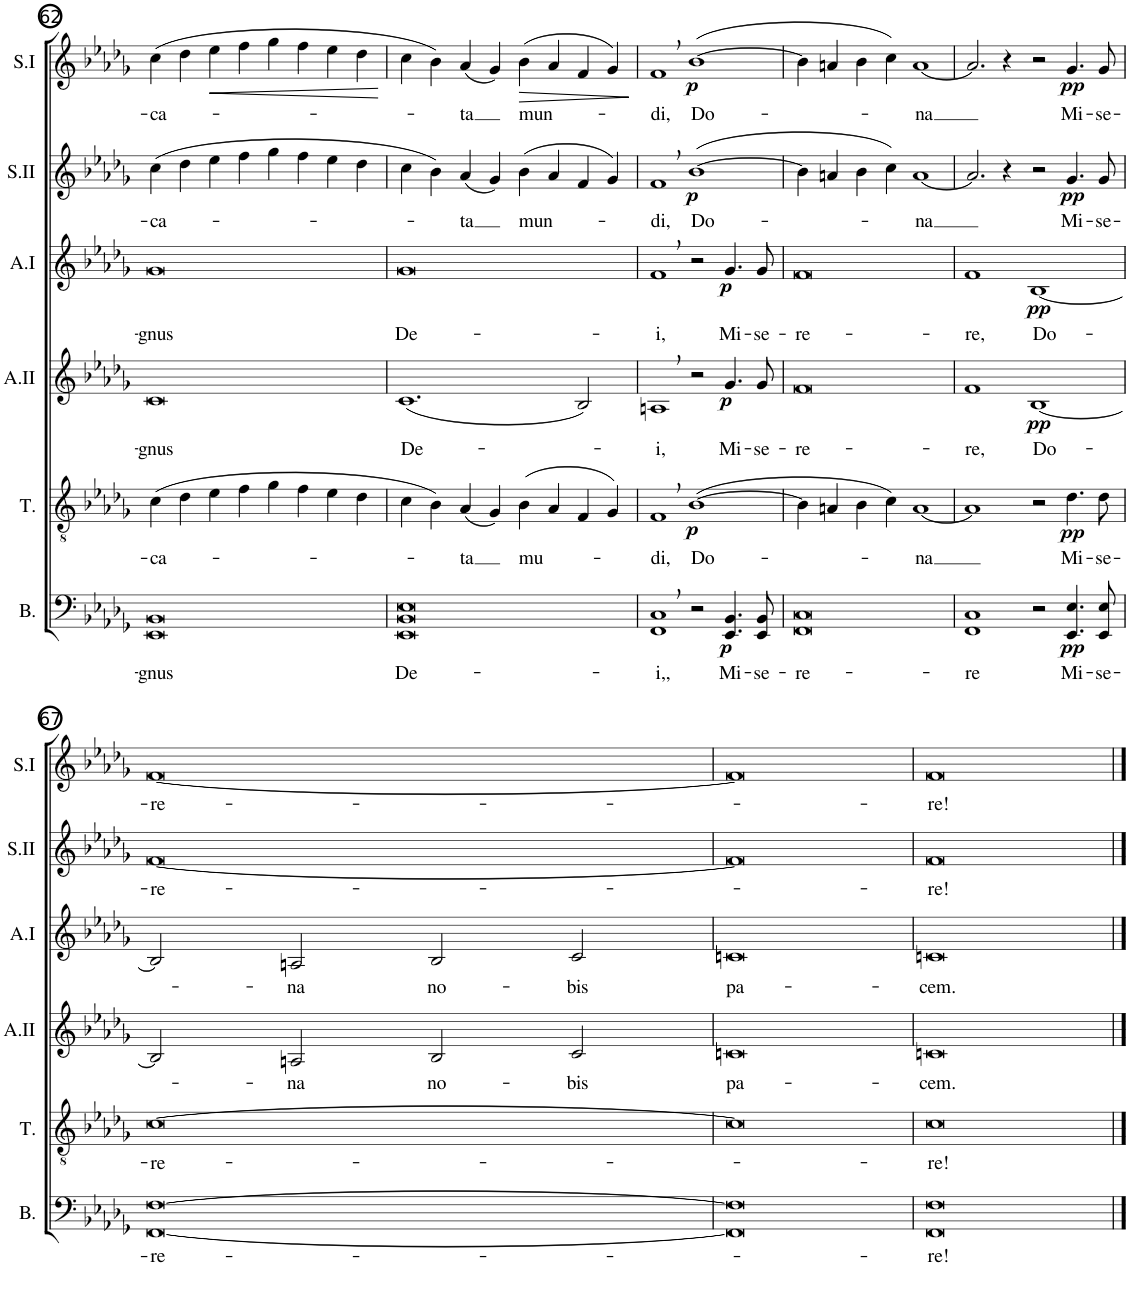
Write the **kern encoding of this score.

**kern	**text	**dynam	**kern	**text	**dynam	**kern	**text	**dynam	**kern	**text	**dynam	**kern	**text	**dynam	**kern	**text	**dynam
*part6	*part6	*part6	*part5	*part5	*part5	*part4	*part4	*part4	*part3	*part3	*part3	*part2	*part2	*part2	*part1	*part1	*part1
*staff6	*staff6	*staff6	*staff5	*staff5	*staff5	*staff4	*staff4	*staff4	*staff3	*staff3	*staff3	*staff2	*staff2	*staff2	*staff1	*staff1	*staff1
*I"Bass	*	*	*I"Tenor	*	*	*I"Alto II	*	*	*I"Alto I	*	*	*I"Soprano II	*	*	*I"Soprano I	*	*
*I'B.	*	*	*I'T.	*	*	*I'A.II	*	*	*I'A.I	*	*	*I'S.II	*	*	*I'S.I	*	*
!!LO:PB:g=z
*clefF4	*	*	*clefGv2	*	*	*clefG2	*	*	*clefG2	*	*	*clefG2	*	*	*clefG2	*	*
*k[b-e-a-d-g-]	*	*	*k[b-e-a-d-g-]	*	*	*k[b-e-a-d-g-]	*	*	*k[b-e-a-d-g-]	*	*	*k[b-e-a-d-g-]	*	*	*k[b-e-a-d-g-]	*	*
*M4/2	*	*	*M4/2	*	*	*M4/2	*	*	*M4/2	*	*	*M4/2	*	*	*M4/2	*	*
=62	=62	=62	=62	=62	=62	=62	=62	=62	=62	=62	=62	=62	=62	=62	=62	=62	=62
!	!LO:LY:b	!	!	!LO:LY:b	!	!	!LO:LY:b	!	!	!LO:LY:b	!	!	!LO:LY:b	!	!	!LO:LY:b	!
0EE- 0BB-	-gnus	.	(4c\	-ca-	.	0c	-gnus	.	0g-	-gnus	.	(4cc\	-ca-	.	(4cc\	-ca-	.
.	.	.	4d-\	.	.	.	.	.	.	.	.	4dd-\	.	.	4dd-\	.	.
!	!	!	!	!	!	!	!	!	!	!	!	!	!	!	!	!	!LO:HP:b
.	.	.	4e-\	.	.	.	.	.	.	.	.	4ee-\	.	.	4ee-\	.	<
.	.	.	4f\	.	.	.	.	.	.	.	.	4ff\	.	.	4ff\	.	.
.	.	.	4g-\	.	.	.	.	.	.	.	.	4gg-\	.	.	4gg-\	.	.
.	.	.	4f\	.	.	.	.	.	.	.	.	4ff\	.	.	4ff\	.	.
.	.	.	4e-\	.	.	.	.	.	.	.	.	4ee-\	.	.	4ee-\	.	.
.	.	.	4d-\	.	.	.	.	.	.	.	.	4dd-\	.	.	4dd-\	.	.
.	.	.	.	.	.	.	.	.	.	.	.	.	.	.	.	.	[
=63	=63	=63	=63	=63	=63	=63	=63	=63	=63	=63	=63	=63	=63	=63	=63	=63	=63
!	!LO:LY:b	!	!	!	!	!	!LO:LY:b	!	!	!LO:LY:b	!	!	!	!	!	!	!
0EE- 0BB- 0E-	De-	.	4c\	.	.	(1.c	De-	.	0g-	De-	.	4cc\	.	.	4cc\	.	.
.	.	.	4B-\)	.	.	.	.	.	.	.	.	4b-\)	.	.	4b-\)	.	.
!	!	!	!	!LO:LY:b	!	!	!	!	!	!	!	!	!LO:LY:b	!	!	!LO:LY:b	!
.	.	.	(4A-/	-ta	.	.	.	.	.	.	.	(4a-/	-ta	.	(4a-/	-ta	.
.	.	.	4G-/)	.	.	.	.	.	.	.	.	4g-/)	.	.	4g-/)	.	.
!	!	!	!	!LO:LY:b	!	!	!	!	!	!	!	!	!LO:LY:b	!	!	!LO:LY:b	!LO:HP:b
.	.	.	(4B-\	mu-	.	.	.	.	.	.	.	(4b-\	mun-	.	(4b-\	mun-	>
.	.	.	4A-/	.	.	.	.	.	.	.	.	4a-/	.	.	4a-/	.	.
.	.	.	4F/	.	.	2B-/)	.	.	.	.	.	4f/	.	.	4f/	.	.
.	.	.	4G-/)	.	.	.	.	.	.	.	.	4g-/)	.	.	4g-/)	.	.
.	.	.	.	.	.	.	.	.	.	.	.	.	.	.	.	.	]
=64	=64	=64	=64	=64	=64	=64	=64	=64	=64	=64	=64	=64	=64	=64	=64	=64	=64
!	!LO:LY:b	!	!	!LO:LY:b	!	!	!LO:LY:b	!	!	!LO:LY:b	!	!	!LO:LY:b	!	!	!LO:LY:b	!
1FF, 1C,	-i,,	.	1F,	-di,	.	1An,	-i,	.	1f,	-i,	.	1f,	-di,	.	1f,	-di,	.
!	!	!	!	!LO:LY:b	!LO:DY:b	!	!	!	!	!	!	!	!LO:LY:b	!LO:DY:b	!	!LO:LY:b	!LO:DY:b
2r	.	.	([1B-	Do-	p	2r	.	.	2r	.	.	([1b-	Do-	p	([1b-	Do-	p
!	!LO:LY:b	!LO:DY:b	!	!	!	!	!LO:LY:b	!LO:DY:b	!	!LO:LY:b	!LO:DY:b	!	!	!	!	!	!
4.EE-/ 4.BB-/	Mi-	p	.	.	.	4.g-/	Mi-	p	4.g-/	Mi-	p	.	.	.	.	.	.
!	!LO:LY:b	!	!	!	!	!	!LO:LY:b	!	!	!LO:LY:b	!	!	!	!	!	!	!
8EE-/ 8BB-/	-se-	.	.	.	.	8g-/	-se-	.	8g-/	-se-	.	.	.	.	.	.	.
=65	=65	=65	=65	=65	=65	=65	=65	=65	=65	=65	=65	=65	=65	=65	=65	=65	=65
!	!LO:LY:b	!	!	!	!	!	!LO:LY:b	!	!	!LO:LY:b	!	!	!	!	!	!	!
0FF 0C	-re-	.	4B-\]	.	.	0f	-re-	.	0f	-re-	.	4b-\]	.	.	4b-\]	.	.
.	.	.	4An/	.	.	.	.	.	.	.	.	4an/	.	.	4an/	.	.
.	.	.	4B-\	.	.	.	.	.	.	.	.	4b-\	.	.	4b-\	.	.
.	.	.	4c\)	.	.	.	.	.	.	.	.	4cc\)	.	.	4cc\)	.	.
!	!	!	!	!LO:LY:b	!	!	!	!	!	!	!	!	!LO:LY:b	!	!	!LO:LY:b	!
.	.	.	[1A	-na	.	.	.	.	.	.	.	[1a	-na	.	[1a	-na	.
=66	=66	=66	=66	=66	=66	=66	=66	=66	=66	=66	=66	=66	=66	=66	=66	=66	=66
!	!LO:LY:b	!	!	!	!	!	!LO:LY:b	!	!	!LO:LY:b	!	!	!	!	!	!	!
1FF 1C	-re	.	1A]	.	.	1f	-re,	.	1f	-re,	.	2.a/]	.	.	2.a/]	.	.
.	.	.	.	.	.	.	.	.	.	.	.	4r	.	.	4r	.	.
!	!	!	!	!	!	!	!LO:LY:b	!LO:DY:b	!	!LO:LY:b	!LO:DY:b	!	!	!	!	!	!
2r	.	.	2r	.	.	[1B-	Do-	pp	[1B-	Do-	pp	2r	.	.	2r	.	.
!	!LO:LY:b	!LO:DY:b	!	!LO:LY:b	!LO:DY:b	!	!	!	!	!	!	!	!LO:LY:b	!LO:DY:b	!	!LO:LY:b	!LO:DY:b
4.EE-/ 4.E-/	Mi-	pp	4.d-\	Mi-	pp	.	.	.	.	.	.	4.g-/	Mi-	pp	4.g-/	Mi-	pp
!	!LO:LY:b	!	!	!LO:LY:b	!	!	!	!	!	!	!	!	!LO:LY:b	!	!	!LO:LY:b	!
8EE-/ 8E-/	-se-	.	8d-\	-se-	.	.	.	.	.	.	.	8g-/	-se-	.	8g-/	-se-	.
!!LO:LB:g=z
=67	=67	=67	=67	=67	=67	=67	=67	=67	=67	=67	=67	=67	=67	=67	=67	=67	=67
!	!LO:LY:b	!	!	!LO:LY:b	!	!	!	!	!	!	!	!	!LO:LY:b	!	!	!LO:LY:b	!
[0FF [0F	-re-	.	[0c	-re-	.	2B-/]	.	.	2B-/]	.	.	[0f	-re-	.	[0f	-re-	.
!	!	!	!	!	!	!	!LO:LY:b	!	!	!LO:LY:b	!	!	!	!	!	!	!
.	.	.	.	.	.	2An/	-na	.	2An/	-na	.	.	.	.	.	.	.
!	!	!	!	!	!	!	!LO:LY:b	!	!	!LO:LY:b	!	!	!	!	!	!	!
.	.	.	.	.	.	2B-/	no-	.	2B-/	no-	.	.	.	.	.	.	.
!	!	!	!	!	!	!	!LO:LY:b	!	!	!LO:LY:b	!	!	!	!	!	!	!
.	.	.	.	.	.	2c/	-bis	.	2c/	-bis	.	.	.	.	.	.	.
=68	=68	=68	=68	=68	=68	=68	=68	=68	=68	=68	=68	=68	=68	=68	=68	=68	=68
!	!	!	!	!	!	!	!LO:LY:b	!	!	!LO:LY:b	!	!	!	!	!	!	!
0FF] 0F]	.	.	0c]	.	.	0cn	pa-	.	0cn	pa-	.	0f]	.	.	0f]	.	.
=69	=69	=69	=69	=69	=69	=69	=69	=69	=69	=69	=69	=69	=69	=69	=69	=69	=69
!	!LO:LY:b	!	!	!LO:LY:b	!	!	!LO:LY:b	!	!	!LO:LY:b	!	!	!LO:LY:b	!	!	!LO:LY:b	!
0FF 0F	-re!	.	0c	-re!	.	0cn	-cem.	.	0cn	-cem.	.	0f	-re!	.	0f	-re!	.
==	==	==	==	==	==	==	==	==	==	==	==	==	==	==	==	==	==
*-	*-	*-	*-	*-	*-	*-	*-	*-	*-	*-	*-	*-	*-	*-	*-	*-	*-
